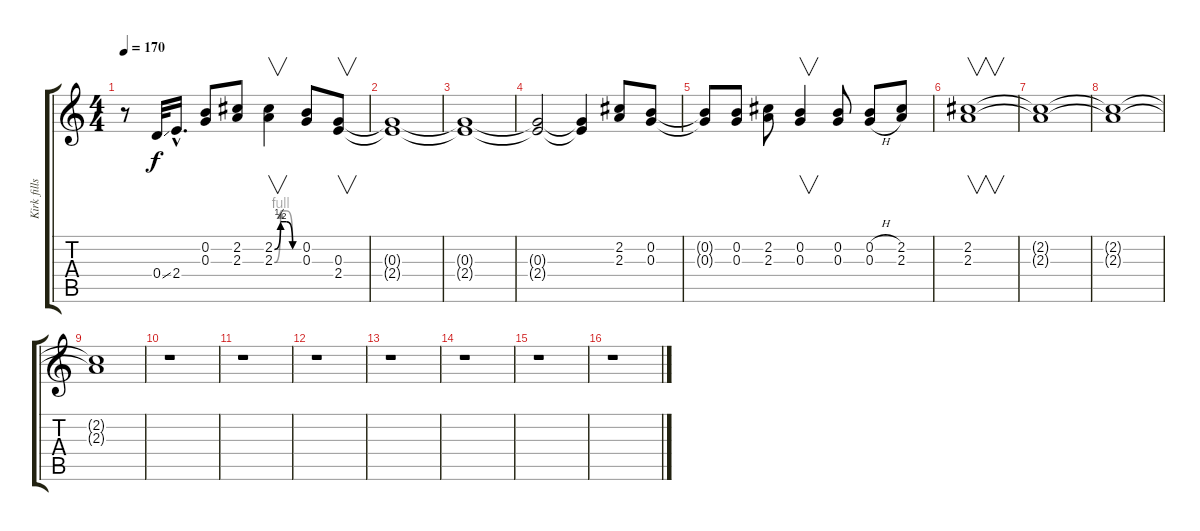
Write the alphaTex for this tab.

\track ("Kirk fills" "Kirk fills") {instrument overdrivenguitar}
\staff {score tabs}
\tuning (E4 B3 G3 D3 A2 E2) {hide}
\ts (4 4)
\tempo 170
\clef g2
\ks c
r.8{dy f} 0.4{ss}.32 2.4{hac}.16{d} (0.2 0.3).8 (2.2 2.3).8 (2.2{be (custom 0 0 15 2 30 2 45 0 60 0)} 2.3{be (custom 0 0 15 4 30 4 45 0 60 0)}).4{v} (0.2 0.3).8 (0.3 2.4).8{v} |
(0.3{t} 2.4{t}).1 |
(0.3{t} 2.4{t}).1 |
(0.3{t} 2.4{t}).2 (0.3{t} 2.4{t}).4 (2.2 2.3).8 (0.2 0.3).8 |
(0.2{t} 0.3{t}).8 (0.2 0.3).8 (2.2 2.3).8 (0.2 0.3).4{v} (0.2 0.3).8 (0.2{h} 0.3{h}).8 (2.2 2.3).8 |
(2.2 2.3).1{v} |
(2.2{t} 2.3{t}).1 |
(2.2{t} 2.3{t}).1 |
(2.2{t} 2.3{t}).1 |
r.1 |
r.1 |
r.1 |
r.1 |
r.1 |
r.1 |
r.1
